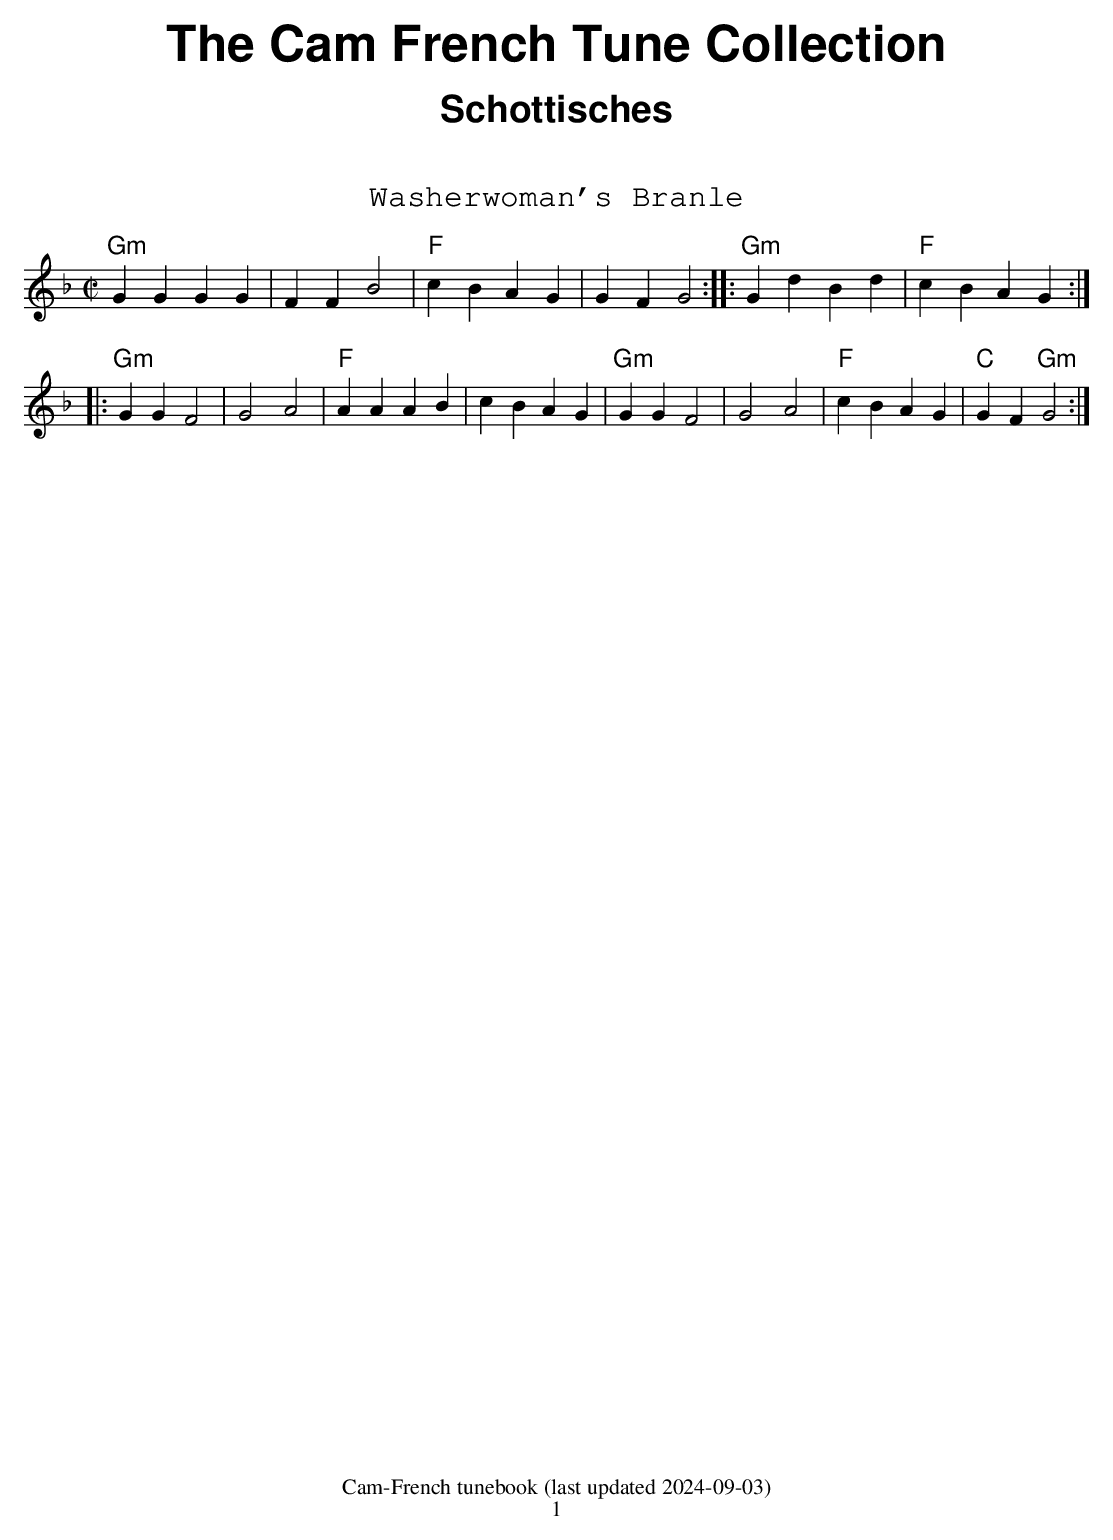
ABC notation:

X:1
T:Washerwoman's Branle
M:C|
L:1/4
K:GDor
"Gm"GG GG | FF B2 | "F" cB AG | GF G2 :||: "Gm" Gd Bd | "F" cB AG :|
|:"Gm"GG F2 | G2 A2 |"F" AA AB | cB AG |"Gm" GG F2 | G2 A2 | "F"cB AG | "C" GF"Gm" G2 :|
